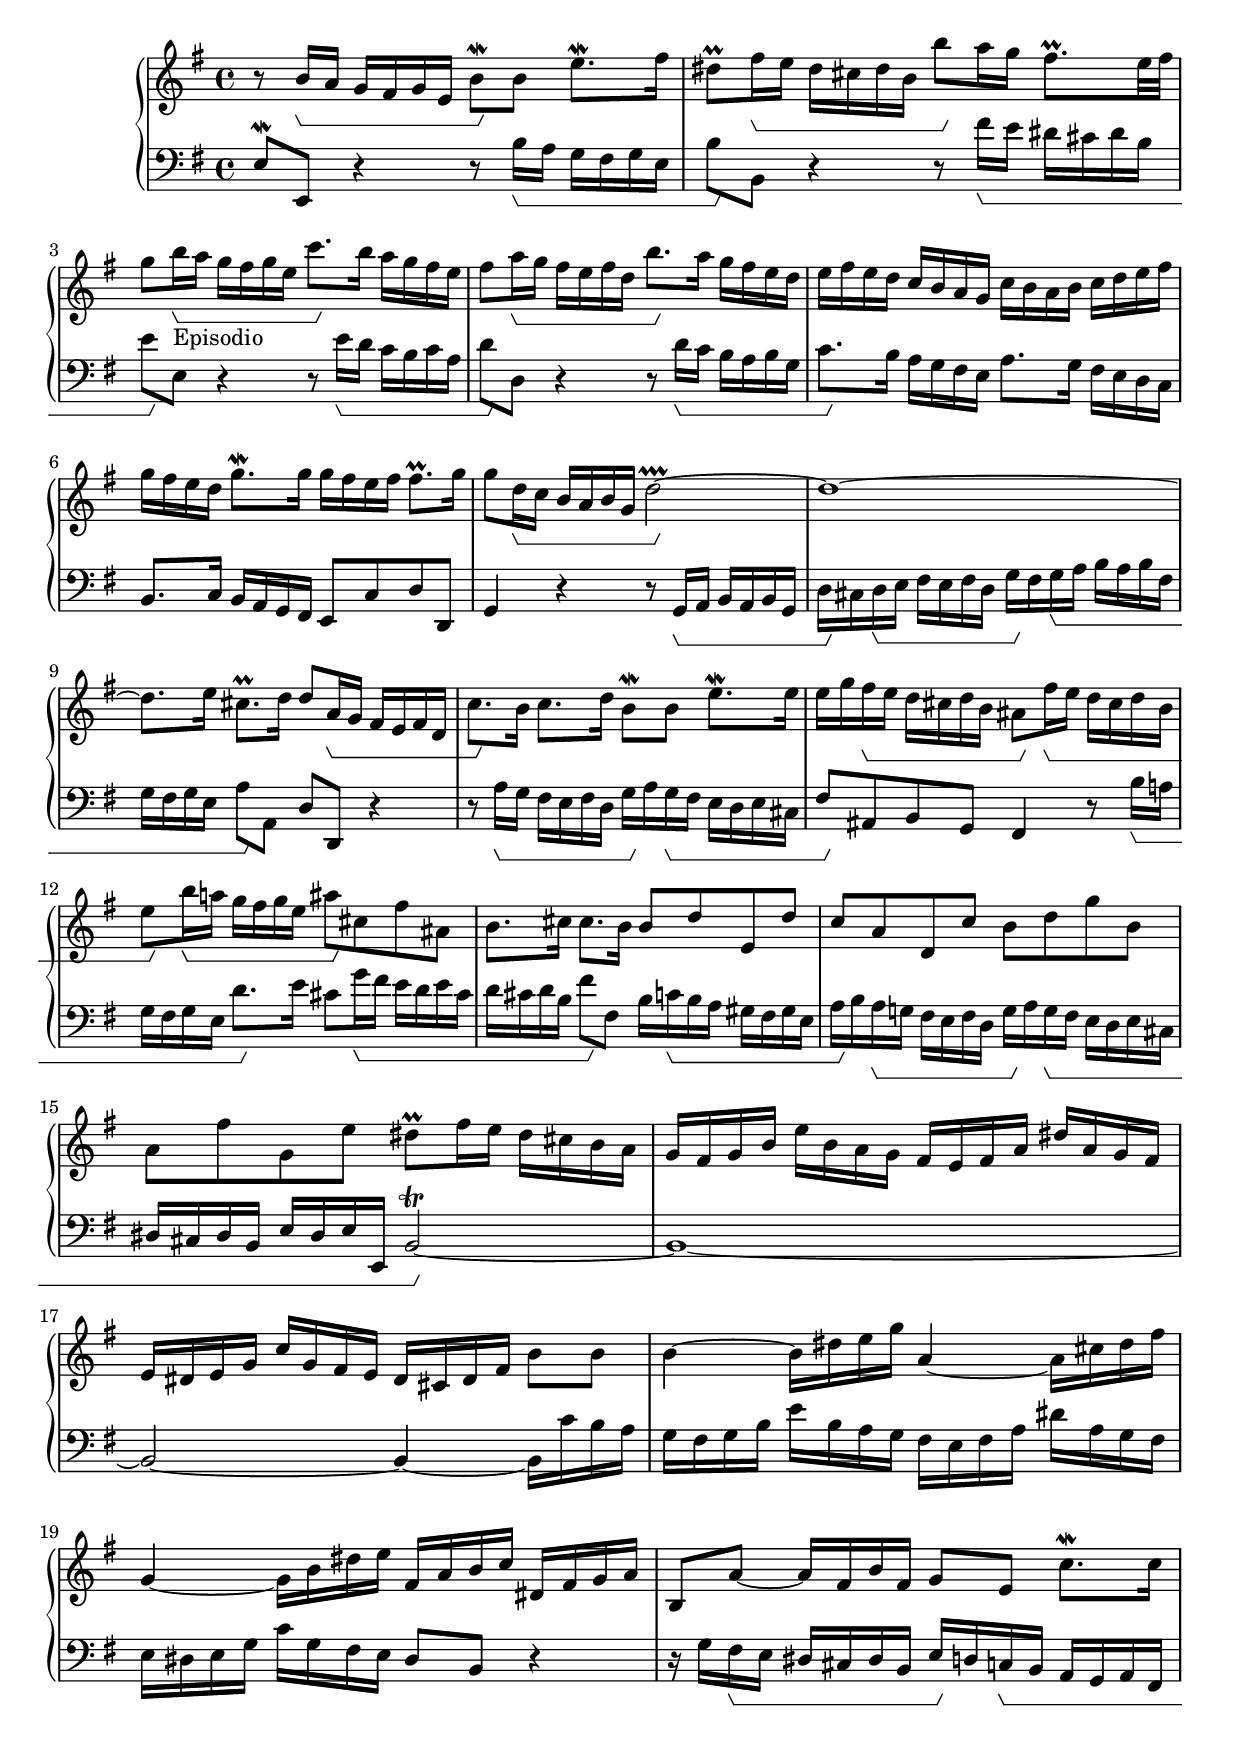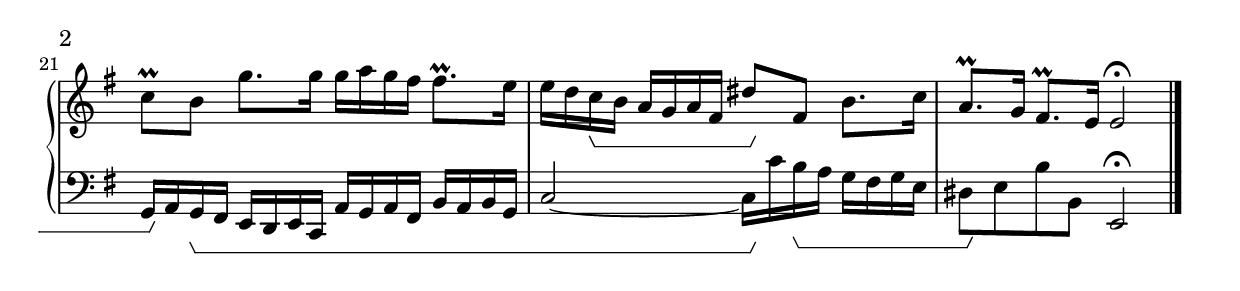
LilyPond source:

\version "2.10.10"

voiceone =  \relative c'' {
  \set Staff.midiInstrument = "harpsichord"
  \key e \minor
  \time 4/4

  r8  b16[\startGroup a]  g[ fis g e]  b'8[\mordent\stopGroup b]  e8.[\mordent fis16] |
   dis8[\prall fis16\startGroup e]  dis[ cis dis b]
     b'8[\stopGroup a16 g]  fis8.[\prall e32 fis] |
   g8[ b16_"Episodio"\startGroup a]  g[ fis g e]  c'8.[\stopGroup b16]  a[ g fis e] |
   fis8[ a16\startGroup g]  fis[ e fis d]  b'8.[\stopGroup a16]  g[ fis e d] |
   e[ fis e d]  c[ b a g]  c[ b a b]  c[ d e fis] |
   g[ fis e d]  g8.[\mordent g16]
     g[ fis e fis]  fis8.[\prall g16] |
   g8[ d16\startGroup c]  b[ a b g] d'2\prallprall\stopGroup ~ |
  d1 ~ |
   d8.[ e16]  cis8.[\prall d16]  d8[ a16\startGroup g]  fis[ e fis d] |
   c'8.[\stopGroup b16]  c8.[ d16]  b8[\mordent b]  e8.[\mordent e16] |
   e[ g fis\startGroup e]  d[ cis d b]  ais8[\stopGroup fis'16\startGroup e]  d[ cis d b] |
   e8[\stopGroup b'16\startGroup a!]  g[ fis g e]  ais8[\stopGroup cis, fis ais,] |
   b8.[ cis16]  cis8.[ b16]  b8[ d e, d'] |
   c[ a d, c']  b[ d g b,] |
   a[ fis' g, e']  dis[\prall fis16 e]  dis[ cis b a] |
   g[ fis g b]  e[ b a g]  fis[ e fis a]  dis[ a g fis] |
   e[ dis e g]  c[ g fis e]  dis[ cis dis fis]  b8[ b] |
  b4 ~  b16[ dis e g] a,4 ~  a16[ cis dis fis] |
  g,4 ~  g16[ b dis e]  fis,[ a b c]  dis,[ fis g a] |
   b,8[ a'] ~  a16[ fis b fis]  g8[ e]  c'8.[\mordent c16] |
   c8[\prall b]  g'8.[ g16]  g[ a g fis]  fis8.[\prall e16] |
   e[ d c\startGroup b]  a[ g a fis]  dis'8[\stopGroup fis,]  b8.[ c16] |
   a8.[\prall g16]  fis8.[\prall e16] e2\fermata \bar "|."

}

voicetwo =  \relative c {
  \set Staff.midiInstrument = "harpsichord"
  \key e \minor
  \time 4/4
  \clef "bass"

   e8[\mordent e,] r4 r8  b''16[\startGroup a]  g[ fis g e] |
   b'8[\stopGroup b,] r4 r8  fis''16[\startGroup e]  dis[ cis dis b] |
   e8[\stopGroup e,] r4 r8  e'16[\startGroup d]  c[ b c a] |
   d8[\stopGroup d,] r4 r8  d'16[\startGroup c]  b[ a b g] |
   c8.[\stopGroup b16]  a[ g fis e]  a8.[ g16]  fis[ e d c] |
   b8.[ c16]  b[ a g fis]  e8[ c' d d,] |
  g4 r4 r8  g16[\startGroup a]  b[ a b g] |
   d'[\stopGroup cis d\startGroup e]  fis[ e fis d]  g[\stopGroup fis g\startGroup a]  b[ a b fis] |
   g[ fis g e]  a8[\stopGroup a,]  d[ d,] r4 |
  r8  a''16[\startGroup g]  fis[ e fis d]  g[\stopGroup a g\startGroup fis]  e[ d e cis] |
   fis8[\stopGroup ais, b g] fis4 r8  b'16[\startGroup a!] |
   g[ fis g e]  d'8.[\stopGroup e16]  cis8[ g'16\startGroup fis]  e[ d e cis] |
   d[ cis d b]  fis'8[\stopGroup fis,]  b16[ c\startGroup b a]  gis[ fis gis e] |
   a[\stopGroup b a\startGroup g!]  fis[ e fis d]  g[\stopGroup a g\startGroup fis]  e[ d e cis] |
   dis[ cis dis b]  e[ dis e e,] b'2\trill\stopGroup ~ |
  b1 ~ |
  b2 ~ b4 ~  b16[ c' b a] |
   g[ fis g b]  e[ b a g]  fis[ e fis a]  dis[ a g fis] |
   e[ dis e g]  c[ g fis e]  dis8[ b] r4 |
  r16  g'[ fis\startGroup e]  dis[ cis dis b]  e[\stopGroup d c\startGroup b]  a[ g a fis] |
   g[\stopGroup a g\startGroup fis]  e[ d e c]  a'[ g a fis]  b[ a b g] |
  c2 ~  c16[\stopGroup c' b\startGroup a]  g[ fis g e] |
   dis8[\stopGroup e b' b,] e,2\fermata \bar "|."

}

\score {
   \context GrandStaff <<
    \context Staff = "one" <<
      \voiceone
    >>
    \context Staff = "two" <<
      \voicetwo
    >>
  >>

  \layout{
         \context {
           \Staff 
				\consists "Horizontal_bracket_engraver" 
				}}
  
  \midi {
    \context {
      \Score
      tempoWholesPerMinute = #(ly:make-moment 90 4)
      }
    }


}

